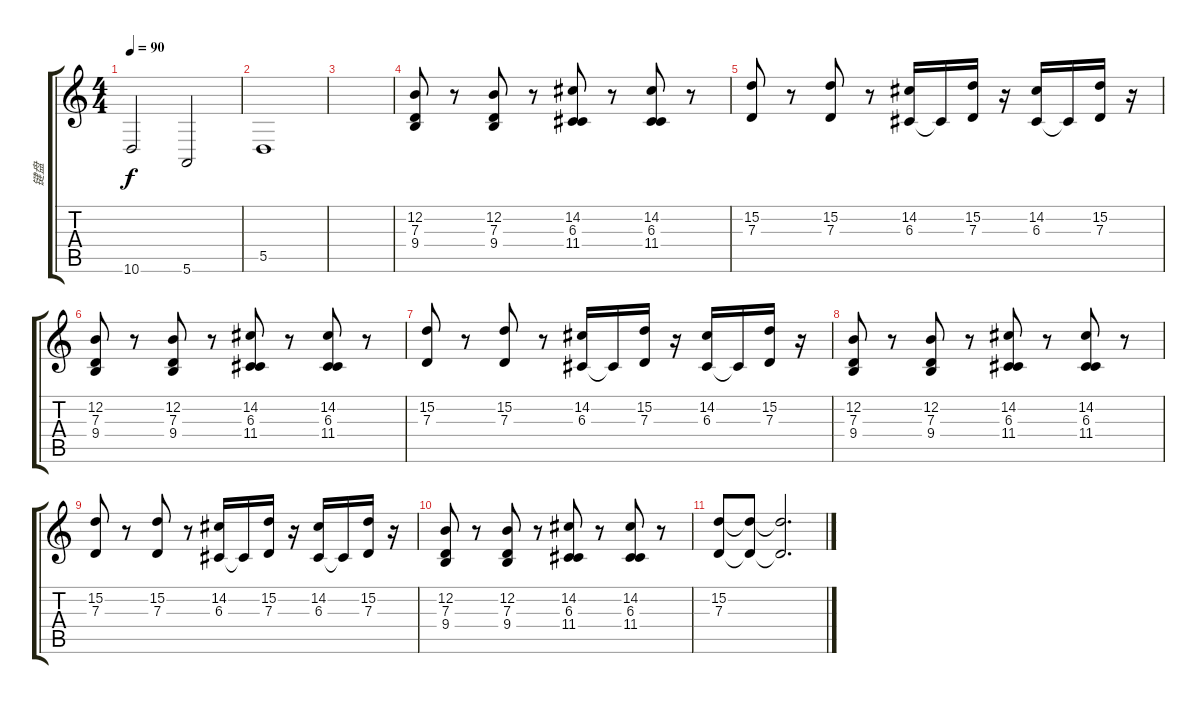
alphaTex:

\track ("键盘" "键盘") {instrument stringensemble1}
\staff {score tabs}
\tuning (E4 B3 G3 D3 A2 E2) {hide}
\ts (4 4)
\tempo 90
\clef g2
\ks c
10.6.2{dy f} 5.6.2 |
5.5.1 |
|
(12.2 7.3 9.4).8 r.8 (12.2 7.3 9.4).8 r.8 (14.2 6.3 11.4).8 r.8 (14.2 6.3 11.4).8 r.8 |
(15.2 7.3).8 r.8 (15.2 7.3).8 r.8 (14.2 6.3).16 6.3{t}.16 (15.2 7.3).16 r.16 (14.2 6.3).16 6.3{t}.16 (15.2 7.3).16 r.16 |
(12.2 7.3 9.4).8 r.8 (12.2 7.3 9.4).8 r.8 (14.2 6.3 11.4).8 r.8 (14.2 6.3 11.4).8 r.8 |
(15.2 7.3).8 r.8 (15.2 7.3).8 r.8 (14.2 6.3).16 6.3{t}.16 (15.2 7.3).16 r.16 (14.2 6.3).16 6.3{t}.16 (15.2 7.3).16 r.16 |
(12.2 7.3 9.4).8{volume 8} r.8 (12.2 7.3 9.4).8 r.8 (14.2 6.3 11.4).8 r.8 (14.2 6.3 11.4).8 r.8 |
(15.2 7.3).8 r.8 (15.2 7.3).8 r.8 (14.2 6.3).16 6.3{t}.16 (15.2 7.3).16 r.16 (14.2 6.3).16 6.3{t}.16 (15.2 7.3).16 r.16 |
(12.2 7.3 9.4).8 r.8 (12.2 7.3 9.4).8 r.8 (14.2 6.3 11.4).8 r.8 (14.2 6.3 11.4).8 r.8 |
(15.2 7.3).8 (15.2{t} 7.3{t}).8 (15.2{t} 7.3{t}).2{d}
